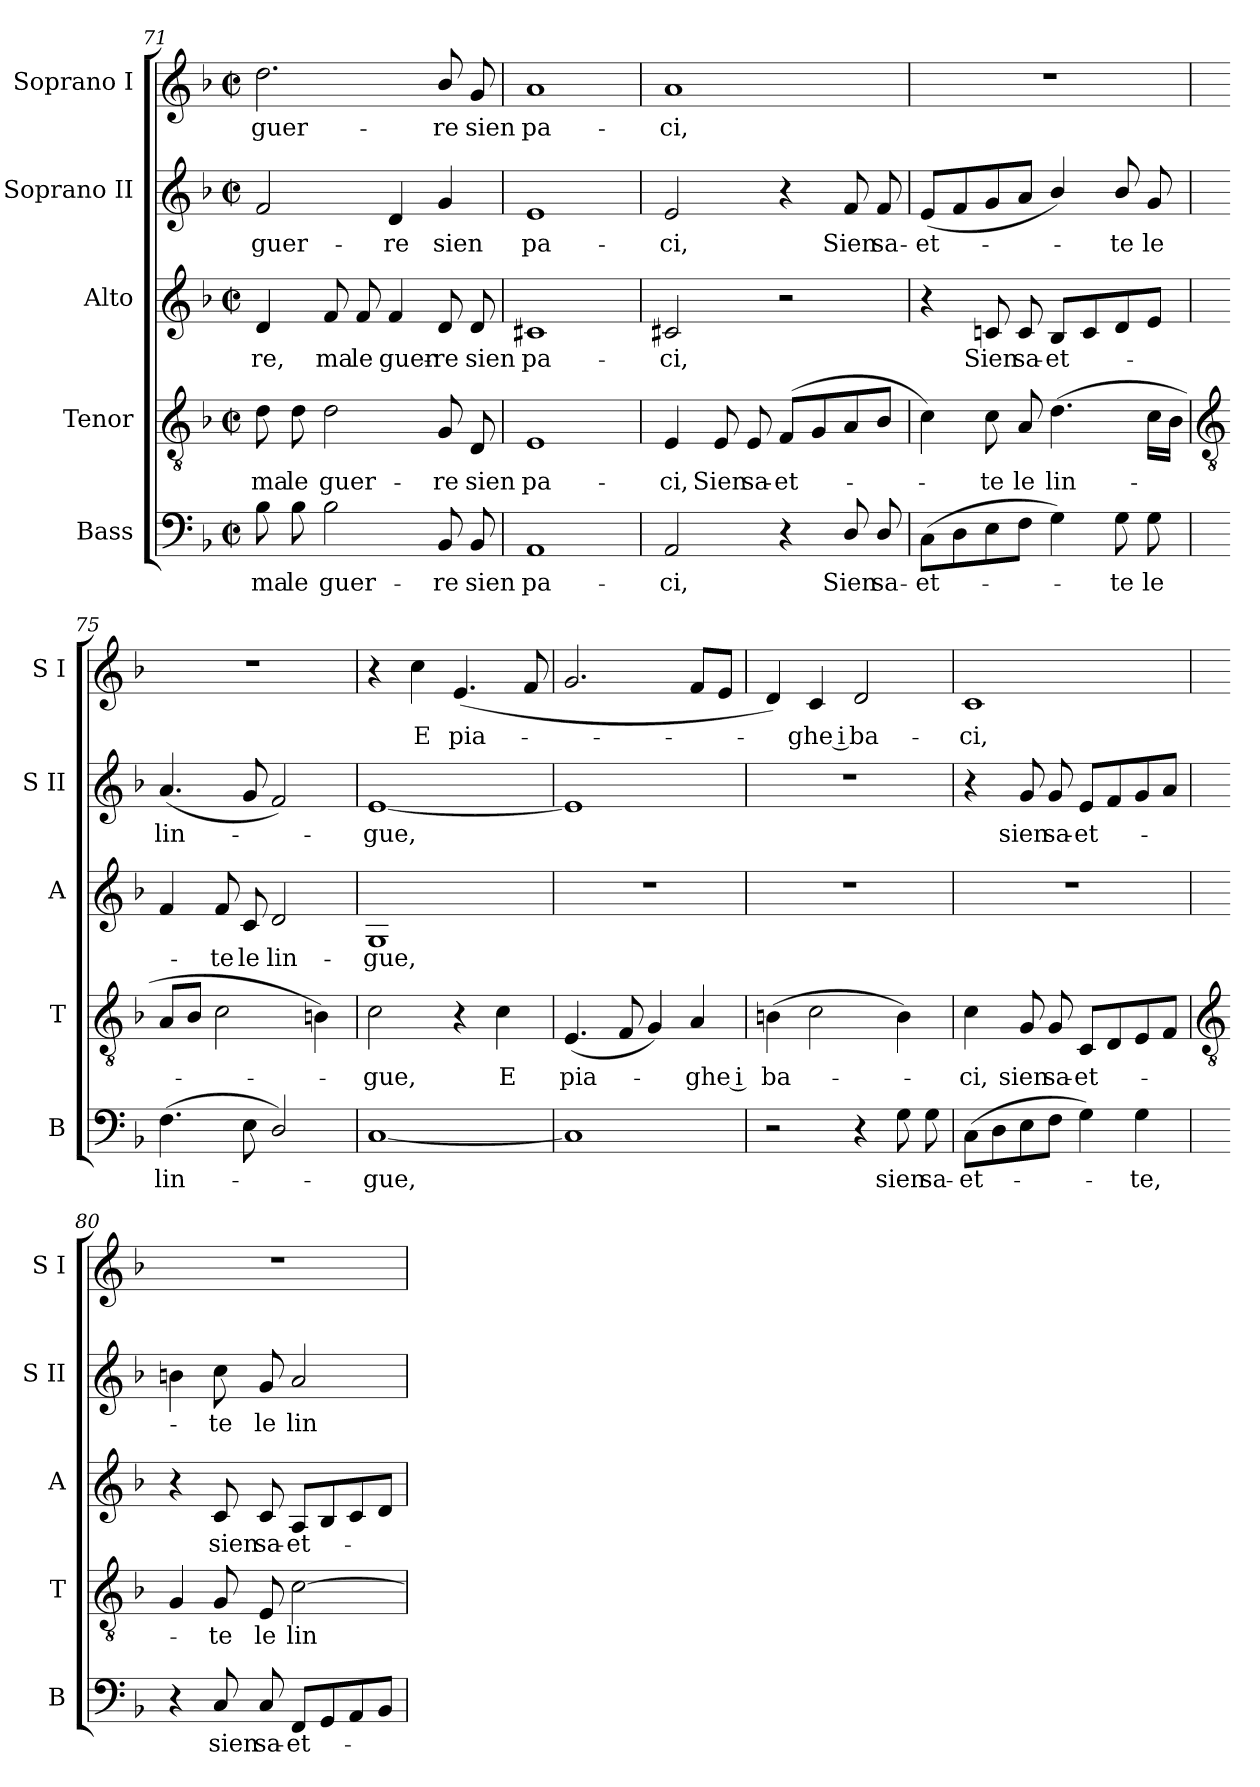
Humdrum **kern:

**kern	**text	**kern	**text	**kern	**text	**kern	**text	**kern	**text
*part5	*part5	*part4	*part4	*part3	*part3	*part2	*part2	*part1	*part1
*staff5	*staff5	*staff4	*staff4	*staff3	*staff3	*staff2	*staff2	*staff1	*staff1
*I"Bass	*	*I"Tenor	*	*I"Alto	*	*I"Soprano II	*	*I"Soprano I	*
*I'B	*	*I'T	*	*I'A	*	*I'S II	*	*I'S I	*
*clefF4	*	*clefGv2	*	*clefG2	*	*clefG2	*	*clefG2	*
*k[b-]	*	*k[b-]	*	*k[b-]	*	*k[b-]	*	*k[b-]	*
*F:	*	*F:	*	*F:	*	*F:	*	*F:	*
*M2/2	*	*M2/2	*	*M2/2	*	*M2/2	*	*M2/2	*
*met(c|)	*	*met(c|)	*	*met(c|)	*	*met(c|)	*	*met(c|)	*
=71	=71	=71	=71	=71	=71	=71	=71	=71	=71
!	!LO:LY:b	!	!LO:LY:b	!	!LO:LY:b	!	!LO:LY:b	!	!LO:LY:b
8B-	ma	8d	ma	4d	-re,	2f	guer-	2.dd	guer-
!	!LO:LY:b	!	!LO:LY:b	!	!	!	!	!	!
8B-	le	8d	le	.	.	.	.	.	.
!	!LO:LY:b	!	!LO:LY:b	!	!LO:LY:b	!	!	!	!
2B-	guer-	2d	guer-	8f	ma	.	.	.	.
!	!	!	!	!	!LO:LY:b	!	!	!	!
.	.	.	.	8f	le	.	.	.	.
!	!	!	!	!	!LO:LY:b	!	!LO:LY:b	!	!
.	.	.	.	4f	guer-	4d	-re	.	.
!	!LO:LY:b	!	!LO:LY:b	!	!LO:LY:b	!	!LO:LY:b	!	!LO:LY:b
8BB-	-re	8G	-re	8d	-re	4g	sien	8b-/	-re
!	!LO:LY:b	!	!LO:LY:b	!	!LO:LY:b	!	!	!	!LO:LY:b
8BB-	sien	8D	sien	8d	sien	.	.	8g	sien
=72	=72	=72	=72	=72	=72	=72	=72	=72	=72
!	!LO:LY:b	!	!LO:LY:b	!	!LO:LY:b	!	!LO:LY:b	!	!LO:LY:b
1AA	pa-	1E	pa-	1c#X	pa-	1e	pa-	1a	pa-
=73	=73	=73	=73	=73	=73	=73	=73	=73	=73
!	!LO:LY:b	!	!LO:LY:b	!	!LO:LY:b	!	!LO:LY:b	!	!LO:LY:b
2AA	-ci,	4E	-ci,	2c#X	-ci,	2e	-ci,	1a	-ci,
!	!	!	!LO:LY:b	!	!	!	!	!	!
.	.	8E	Sien	.	.	.	.	.	.
!	!	!	!LO:LY:b	!	!	!	!	!	!
.	.	8E	sa-	.	.	.	.	.	.
!	!	!	!LO:LY:b	!	!	!	!	!	!
4r	.	(<8FL	-et-	2r	.	4r	.	.	.
.	.	8G	.	.	.	.	.	.	.
!	!LO:LY:b	!	!	!	!	!	!LO:LY:b	!	!
8D/	Sien	8A	.	.	.	8f	Sien	.	.
!	!LO:LY:b	!	!	!	!	!	!LO:LY:b	!	!
8D/	sa-	8B-J	.	.	.	8f	sa-	.	.
=74	=74	=74	=74	=74	=74	=74	=74	=74	=74
!	!LO:LY:b	!	!	!	!	!	!LO:LY:b	!	!
(>8CL	-et-	4c)	.	4r	.	(<8eL	-et-	1r	.
8D	.	.	.	.	.	8f	.	.	.
!	!	!	!LO:LY:b	!	!LO:LY:b	!	!	!	!
8E	.	8c	te	8cn	Sien	8g	.	.	.
!	!	!	!LO:LY:b	!	!LO:LY:b	!	!	!	!
8FJ	.	8A	le	8c	sa-	8aJ	.	.	.
!	!	!	!LO:LY:b	!	!LO:LY:b	!	!	!	!
4G)	.	(<4.d	lin-	8B-L	-et-	4b-/)	.	.	.
.	.	.	.	8c	.	.	.	.	.
!	!LO:LY:b	!	!	!	!	!	!LO:LY:b	!	!
8G	te	.	.	8d	.	8b-/	te	.	.
!	!LO:LY:b	!	!	!	!	!	!LO:LY:b	!	!
8G	le	16cLL	.	8eJ	.	8g	le	.	.
.	.	16B-JJ	.	.	.	.	.	.	.
!!LO:LB:g=z
=75	=75	=75	=75	=75	=75	=75	=75	=75	=75
*	*	*clefGv2	*	*	*	*	*	*	*
!	!LO:LY:b	!	!	!	!	!	!LO:LY:b	!	!
(>4.F	lin-	8AL	.	4f	.	(<4.a	lin-	1r	.
.	.	8B-J	.	.	.	.	.	.	.
!	!	!	!	!	!LO:LY:b	!	!	!	!
.	.	2c	.	8f	te	.	.	.	.
!	!	!	!	!	!LO:LY:b	!	!	!	!
8E	.	.	.	8c	le	8g	.	.	.
!	!	!	!	!	!LO:LY:b	!	!	!	!
2D/)	.	.	.	2d	lin-	2f)	.	.	.
.	.	4Bn)	.	.	.	.	.	.	.
=76	=76	=76	=76	=76	=76	=76	=76	=76	=76
!	!LO:LY:b	!	!LO:LY:b	!	!LO:LY:b	!	!LO:LY:b	!	!
[1C	gue,	2c	gue,	1G	-gue,	[1e	gue,	4r	.
!	!	!	!	!	!	!	!	!	!LO:LY:b
.	.	.	.	.	.	.	.	4cc	E
!	!	!	!	!	!	!	!	!	!LO:LY:b
.	.	4r	.	.	.	.	.	(<4.e	pia-
!	!	!	!LO:LY:b	!	!	!	!	!	!
.	.	4c	E	.	.	.	.	.	.
.	.	.	.	.	.	.	.	8f	.
=77	=77	=77	=77	=77	=77	=77	=77	=77	=77
!	!	!	!LO:LY:b	!	!	!	!	!	!
1C]	.	(<4.E	pia-	1r	.	1e]	.	2.g	.
.	.	8F	.	.	.	.	.	.	.
.	.	4G)	.	.	.	.	.	.	.
!	!	!	!LO:LY:b	!	!	!	!	!	!
.	.	4A	ghe i	.	.	.	.	8fL	.
.	.	.	.	.	.	.	.	8eJ	.
=78	=78	=78	=78	=78	=78	=78	=78	=78	=78
!	!	!	!LO:LY:b	!	!	!	!	!	!
2r	.	(>4Bn	ba-	1r	.	1r	.	4d)	.
!	!	!	!	!	!	!	!	!	!LO:LY:b
.	.	2c	.	.	.	.	.	4c	ghe i
!	!	!	!	!	!	!	!	!	!LO:LY:b
4r	.	.	.	.	.	.	.	2d	ba-
!	!LO:LY:b	!	!	!	!	!	!	!	!
8G	sien	4B)	.	.	.	.	.	.	.
!	!LO:LY:b	!	!	!	!	!	!	!	!
8G	sa-	.	.	.	.	.	.	.	.
=79	=79	=79	=79	=79	=79	=79	=79	=79	=79
!	!LO:LY:b	!	!LO:LY:b	!	!	!	!	!	!LO:LY:b
(>8CL	-et-	4c	ci,	1r	.	4r	.	1c	-ci,
8D	.	.	.	.	.	.	.	.	.
!	!	!	!LO:LY:b	!	!	!	!LO:LY:b	!	!
8E	.	8G	sien	.	.	8g	sien	.	.
!	!	!	!LO:LY:b	!	!	!	!LO:LY:b	!	!
8FJ	.	8G	sa-	.	.	8g	sa-	.	.
!	!	!	!LO:LY:b	!	!	!	!LO:LY:b	!	!
4G)	.	8CL	-et-	.	.	8eL	-et-	.	.
.	.	8D	.	.	.	8f	.	.	.
!	!LO:LY:b	!	!	!	!	!	!	!	!
4G	te,	8E	.	.	.	8g	.	.	.
.	.	8FJ	.	.	.	8aJ	.	.	.
!!LO:LB:g=z
=80	=80	=80	=80	=80	=80	=80	=80	=80	=80
*	*	*clefGv2	*	*	*	*	*	*	*
4r	.	4G	.	4r	.	4bn	.	1r	.
!	!LO:LY:b	!	!LO:LY:b	!	!LO:LY:b	!	!LO:LY:b	!	!
8C	sien	8G	te	8c	sien	8cc	te	.	.
!	!LO:LY:b	!	!LO:LY:b	!	!LO:LY:b	!	!LO:LY:b	!	!
8C	sa-	8E	le	8c	sa-	8g	le	.	.
!	!LO:LY:b	!	!LO:LY:b	!	!LO:LY:b	!	!LO:LY:b	!	!
8FFL	-et-	[2c	lin-	8AL	-et-	2a	lin-	.	.
8GG	.	.	.	8B-	.	.	.	.	.
8AA	.	.	.	8c	.	.	.	.	.
8BB-J	.	.	.	8dJ	.	.	.	.	.
=	=	=	=	=	=	=	=	=	=
*-	*-	*-	*-	*-	*-	*-	*-	*-	*-
